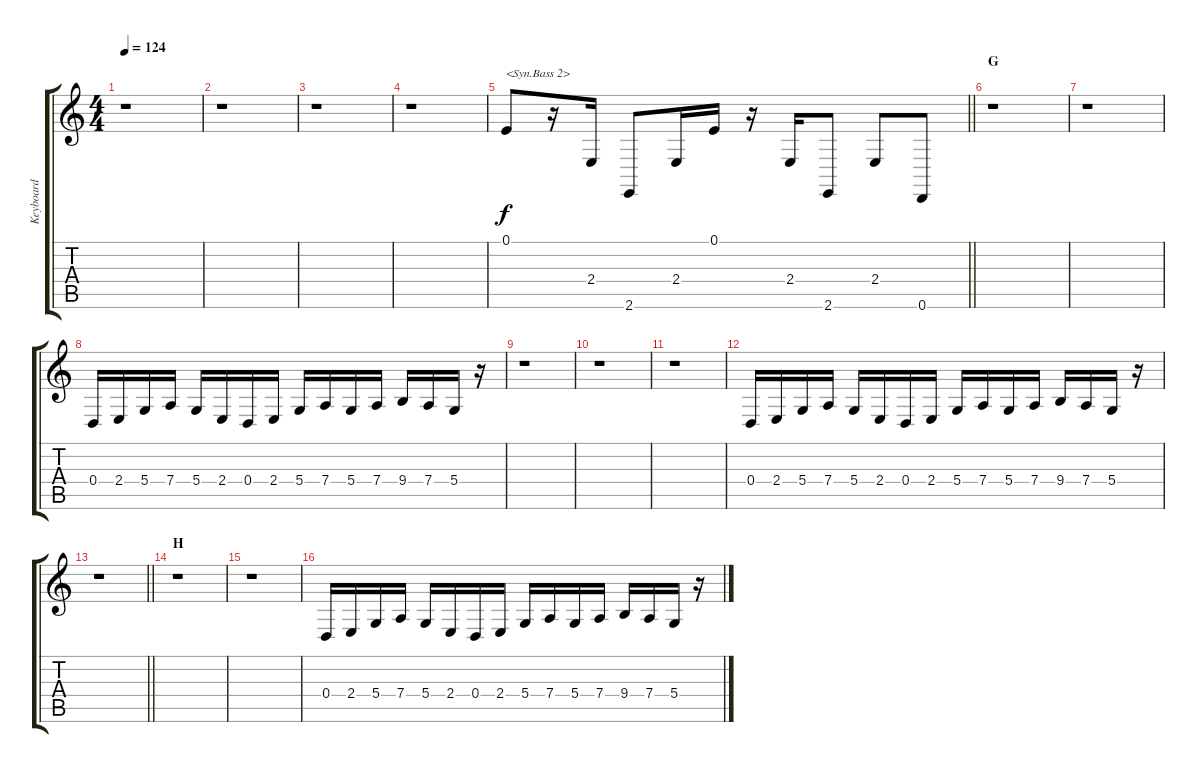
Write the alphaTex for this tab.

\track ("Keyboard" "Keyboard") {instrument fx7echoes}
\staff {score tabs}
\tuning (E4 B3 G3 D3 A2 D2) {hide}
\ts (4 4)
\tempo 124
\clef g2
\ks c
r.1{dy f} |
r.1 |
r.1 |
r.1 |
\barLineRight lightlight
0.1.8{txt "<Syn.Bass 2>" instrument synthbass1} r.16 2.4.16 2.6.8 2.4.16 0.1.16 r.16 2.4.16 2.6.8 2.4.8 0.6.8 |
\section ("" "G")
r.1 |
r.1 |
0.4.16{instrument electricgrandpiano} 2.4.16 5.4.16 7.4.16 5.4.16 2.4.16 0.4.16 2.4.16 5.4.16 7.4.16 5.4.16 7.4.16 9.4.16 7.4.16 5.4.16 r.16 |
r.1 |
r.1 |
r.1 |
0.4.16{instrument electricgrandpiano} 2.4.16 5.4.16 7.4.16 5.4.16 2.4.16 0.4.16 2.4.16 5.4.16 7.4.16 5.4.16 7.4.16 9.4.16 7.4.16 5.4.16 r.16 |
\barLineRight lightlight
r.1 |
\section ("" "H")
r.1 |
r.1 |
0.4.16 2.4.16 5.4.16 7.4.16 5.4.16 2.4.16 0.4.16 2.4.16 5.4.16 7.4.16 5.4.16 7.4.16 9.4.16 7.4.16 5.4.16 r.16
